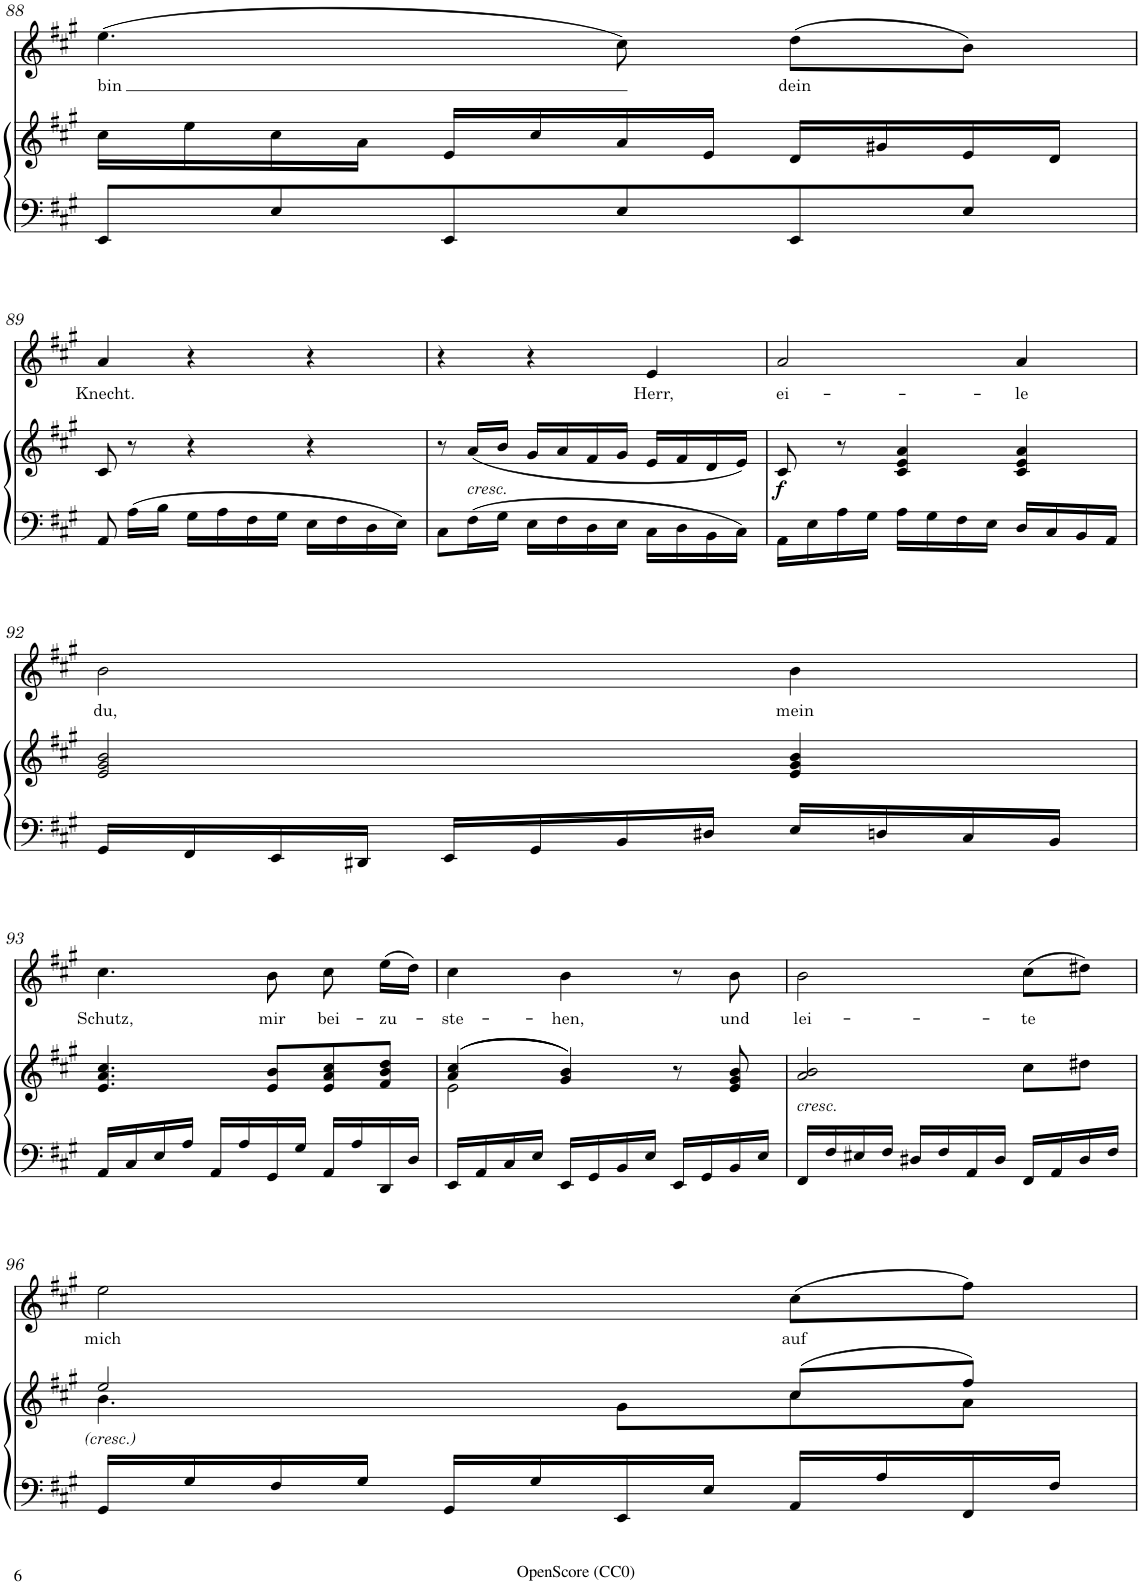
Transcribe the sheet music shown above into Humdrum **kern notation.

**kern	**kern	**dynam	**kern	**text
*part2	*part2	*part2	*part1	*part1
*staff3	*staff2	*staff2/3	*staff1	*staff1
*I"Pianoforte	*	*	*I"Singstimme Voice	*
*I'Pno	*	*	*	*
!!LO:PB:g=z
*clefF4	*clefG2	*	*clefG2	*
*k[f#c#g#]	*k[f#c#g#]	*	*k[f#c#g#]	*
*M3/4	*M3/4	*	*M3/4	*
=88	=88	=88	=88	=88
!	!	!	!	!LO:LY:b
8EE/L	16cc#\LL	.	(4.ee\	bin
.	16ee\	.	.	.
8E/	16cc#\	.	.	.
.	16a\JJ	.	.	.
8EE/	16e/LL	.	.	.
.	16cc#/	.	.	.
8E/	16a/	.	8cc#\)	.
.	16e/JJ	.	.	.
!	!	!	!	!LO:LY:b
8EE/	16d/LL	.	(8dd\L	dein
.	16g#X/	.	.	.
8E/J	16e/	.	8b\J)	.
.	16d/JJ	.	.	.
!!LO:LB:g=z
=89	=89	=89	=89	=89
!	!	!	!	!LO:LY:b
8AA/	8c#/	.	4a/	Knecht.
16A\LL	8r	.	.	.
16B\JJ	.	.	.	.
16G#\LL	4r	.	4r	.
16A\	.	.	.	.
16F#\	.	.	.	.
16G#\JJ	.	.	.	.
16E\LL	4r	.	4r	.
16F#\	.	.	.	.
16D\	.	.	.	.
16E\JJ	.	.	.	.
=90	=90	=90	=90	=90
8C#\L	8r	.	4r	.
!	!LO:TX:b:i:t=cresc.	!	!	!
16F#\L	(16a/LL	.	.	.
16G#\JJ	16b/JJ	.	.	.
16E\LL	16g#/LL	.	4r	.
16F#\	16a/	.	.	.
16D\	16f#/	.	.	.
16E\JJ	16g#/JJ	.	.	.
!	!	!	!	!LO:LY:b
16C#\LL	16e/LL	.	4e/	Herr,
16D\	16f#/	.	.	.
16BB\	16d/	.	.	.
16C#\JJ	16e/JJ)	.	.	.
=91	=91	=91	=91	=91
!	!	!LO:DY:b	!	!LO:LY:b
16AA\LL	8c#/	f	2a/	ei-
16E\	.	.	.	.
16A\	8r	.	.	.
16G#\JJ	.	.	.	.
16A\LL	4c#/ 4e/ 4a/	.	.	.
16G#\	.	.	.	.
16F#\	.	.	.	.
16E\JJ	.	.	.	.
!	!	!	!	!LO:LY:b
16D/LL	4c#/ 4e/ 4a/	.	4a/	-le
16C#/	.	.	.	.
16BB/	.	.	.	.
16AA/JJ	.	.	.	.
!!LO:LB:g=z
=92	=92	=92	=92	=92
!	!	!	!	!LO:LY:b
16GG#/LL	2e/ 2g#/ 2b/	.	2b\	du,
16FF#/	.	.	.	.
16EE/	.	.	.	.
16DD#X/JJ	.	.	.	.
16EE/LL	.	.	.	.
16GG#/	.	.	.	.
16BB/	.	.	.	.
16D#X/JJ	.	.	.	.
!	!	!	!	!LO:LY:b
16E/LL	4e/ 4g#/ 4b/	.	4b\	mein
16Dn/	.	.	.	.
16C#/	.	.	.	.
16BB/JJ	.	.	.	.
!!LO:LB:g=z
=93	=93	=93	=93	=93
!	!	!	!	!LO:LY:b
16AA/LL	4.e/ 4.a/ 4.cc#/	.	4.cc#\	Schutz,
16C#/	.	.	.	.
16E/	.	.	.	.
16A/JJ	.	.	.	.
16AA/LL	.	.	.	.
16A/	.	.	.	.
!	!	!	!	!LO:LY:b
16GG#/	8e/ 8b/L	.	8b\	mir
16G#/JJ	.	.	.	.
!	!	!	!	!LO:LY:b
16AA/LL	8e/ 8a/ 8cc#/	.	8cc#\	bei-
16A/	.	.	.	.
!	!	!	!	!LO:LY:b
16DD/	8f#/ 8b/ 8dd/J	.	(16ee\LL	-zu-
16D/JJ	.	.	16dd\JJ)	.
=94	=94	=94	=94	=94
*	*^	*	*	*
!	!	!	!	!	!LO:LY:b
16EE/LL	((4a/ 4cc#/	2e\	.	4cc#\	-ste-
16AA/	.	.	.	.	.
16C#/	.	.	.	.	.
16E/JJ	.	.	.	.	.
!	!	!	!	!	!LO:LY:b
16EE/LL	4g#/ 4b/))	.	.	4b\	-hen,
16GG#/	.	.	.	.	.
16BB/	.	.	.	.	.
16E/JJ	.	.	.	.	.
16EE/LL	8r	4ryy	.	8r	.
16GG#/	.	.	.	.	.
!	!	!	!	!	!LO:LY:b
16BB/	8e/ 8g#/ 8b/	.	.	8b\	und
16E/JJ	.	.	.	.	.
*	*v	*v	*	*	*
=95	=95	=95	=95	=95
!	!LO:TX:b:i:t=cresc.	!	!	!
!	!	!	!	!LO:LY:b
16FF#/LL	2a/ 2b/	.	2b\	lei-
16F#/	.	.	.	.
16E#X/	.	.	.	.
16F#/JJ	.	.	.	.
16D#X/LL	.	.	.	.
16F#/	.	.	.	.
16AA/	.	.	.	.
16D#/JJ	.	.	.	.
!	!	!	!	!LO:LY:b
16FF#/LL	8cc#\L	.	(8cc#\L	-te
16AA/	.	.	.	.
16D#/	8dd#X\J	.	8dd#X\J)	.
16F#/JJ	.	.	.	.
!!LO:LB:g=z
=96	=96	=96	=96	=96
*	*^	*	*	*
!	!	!	!	!	!LO:LY:b
16GG#/LL	2ee/	4.b\	.	2ee\	mich
16G#/	.	.	.	.	.
16F#/	.	.	.	.	.
16G#/JJ	.	.	.	.	.
16GG#/LL	.	.	.	.	.
16G#/	.	.	.	.	.
16EE/	.	8g#\L	.	.	.
16E/JJ	.	.	.	.	.
!	!	!	!	!	!LO:LY:b
16AA/LL	(8cc#/L	8cc#\	.	(8cc#\L	auf
16A/	.	.	.	.	.
16FF#/	8ff#/J)	8a\J	.	8ff#\J)	.
16F#/JJ	.	.	.	.	.
*	*v	*v	*	*	*
=	=	=	=	=
*-	*-	*-	*-	*-
